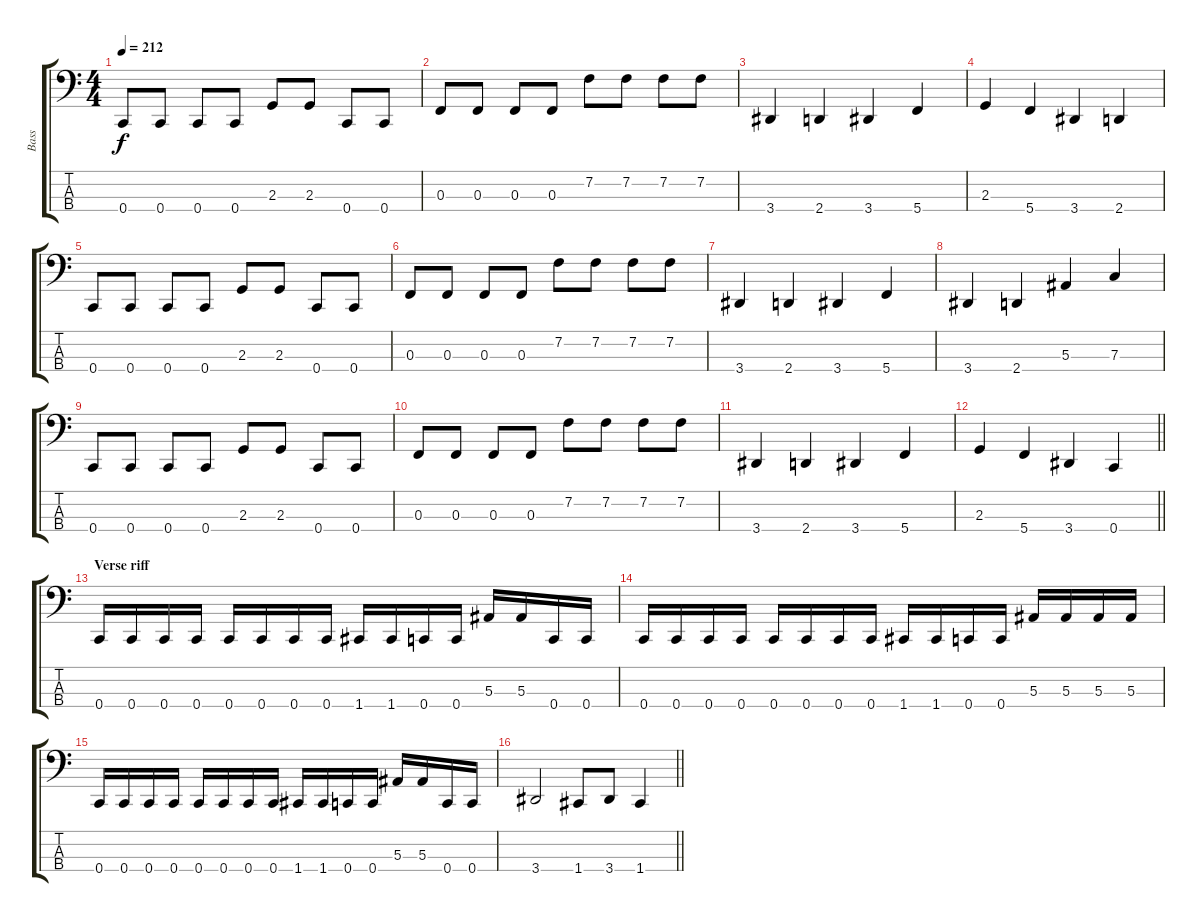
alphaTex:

\track ("Bass" "Bass") {instrument electricbassfinger}
\staff {score tabs}
\tuning (Eb2 Bb1 F1 C1) {hide}
\ts (4 4)
\tempo 212
\clef f4
\ks c
0.4.8{dy f} 0.4.8 0.4.8 0.4.8 2.3.8 2.3.8 0.4.8 0.4.8 |
0.3.8 0.3.8 0.3.8 0.3.8 7.2.8 7.2.8 7.2.8 7.2.8 |
3.4.4 2.4.4 3.4.4 5.4.4 |
2.3.4 5.4.4 3.4.4 2.4.4 |
0.4.8 0.4.8 0.4.8 0.4.8 2.3.8 2.3.8 0.4.8 0.4.8 |
0.3.8 0.3.8 0.3.8 0.3.8 7.2.8 7.2.8 7.2.8 7.2.8 |
3.4.4 2.4.4 3.4.4 5.4.4 |
3.4.4 2.4.4 5.3.4 7.3.4 |
0.4.8 0.4.8 0.4.8 0.4.8 2.3.8 2.3.8 0.4.8 0.4.8 |
0.3.8 0.3.8 0.3.8 0.3.8 7.2.8 7.2.8 7.2.8 7.2.8 |
3.4.4 2.4.4 3.4.4 5.4.4 |
\barLineRight lightlight
2.3.4 5.4.4 3.4.4 0.4.4 |
\section ("" "Verse riff")
0.4.16 0.4.16 0.4.16 0.4.16 0.4.16 0.4.16 0.4.16 0.4.16 1.4.16 1.4.16 0.4.16 0.4.16 5.3.16 5.3.16 0.4.16 0.4.16 |
0.4.16 0.4.16 0.4.16 0.4.16 0.4.16 0.4.16 0.4.16 0.4.16 1.4.16 1.4.16 0.4.16 0.4.16 5.3.16 5.3.16 5.3.16 5.3.16 |
0.4.16 0.4.16 0.4.16 0.4.16 0.4.16 0.4.16 0.4.16 0.4.16 1.4.16 1.4.16 0.4.16 0.4.16 5.3.16 5.3.16 0.4.16 0.4.16 |
\barLineRight lightlight
3.4.2 1.4.8 3.4.8 1.4.4
